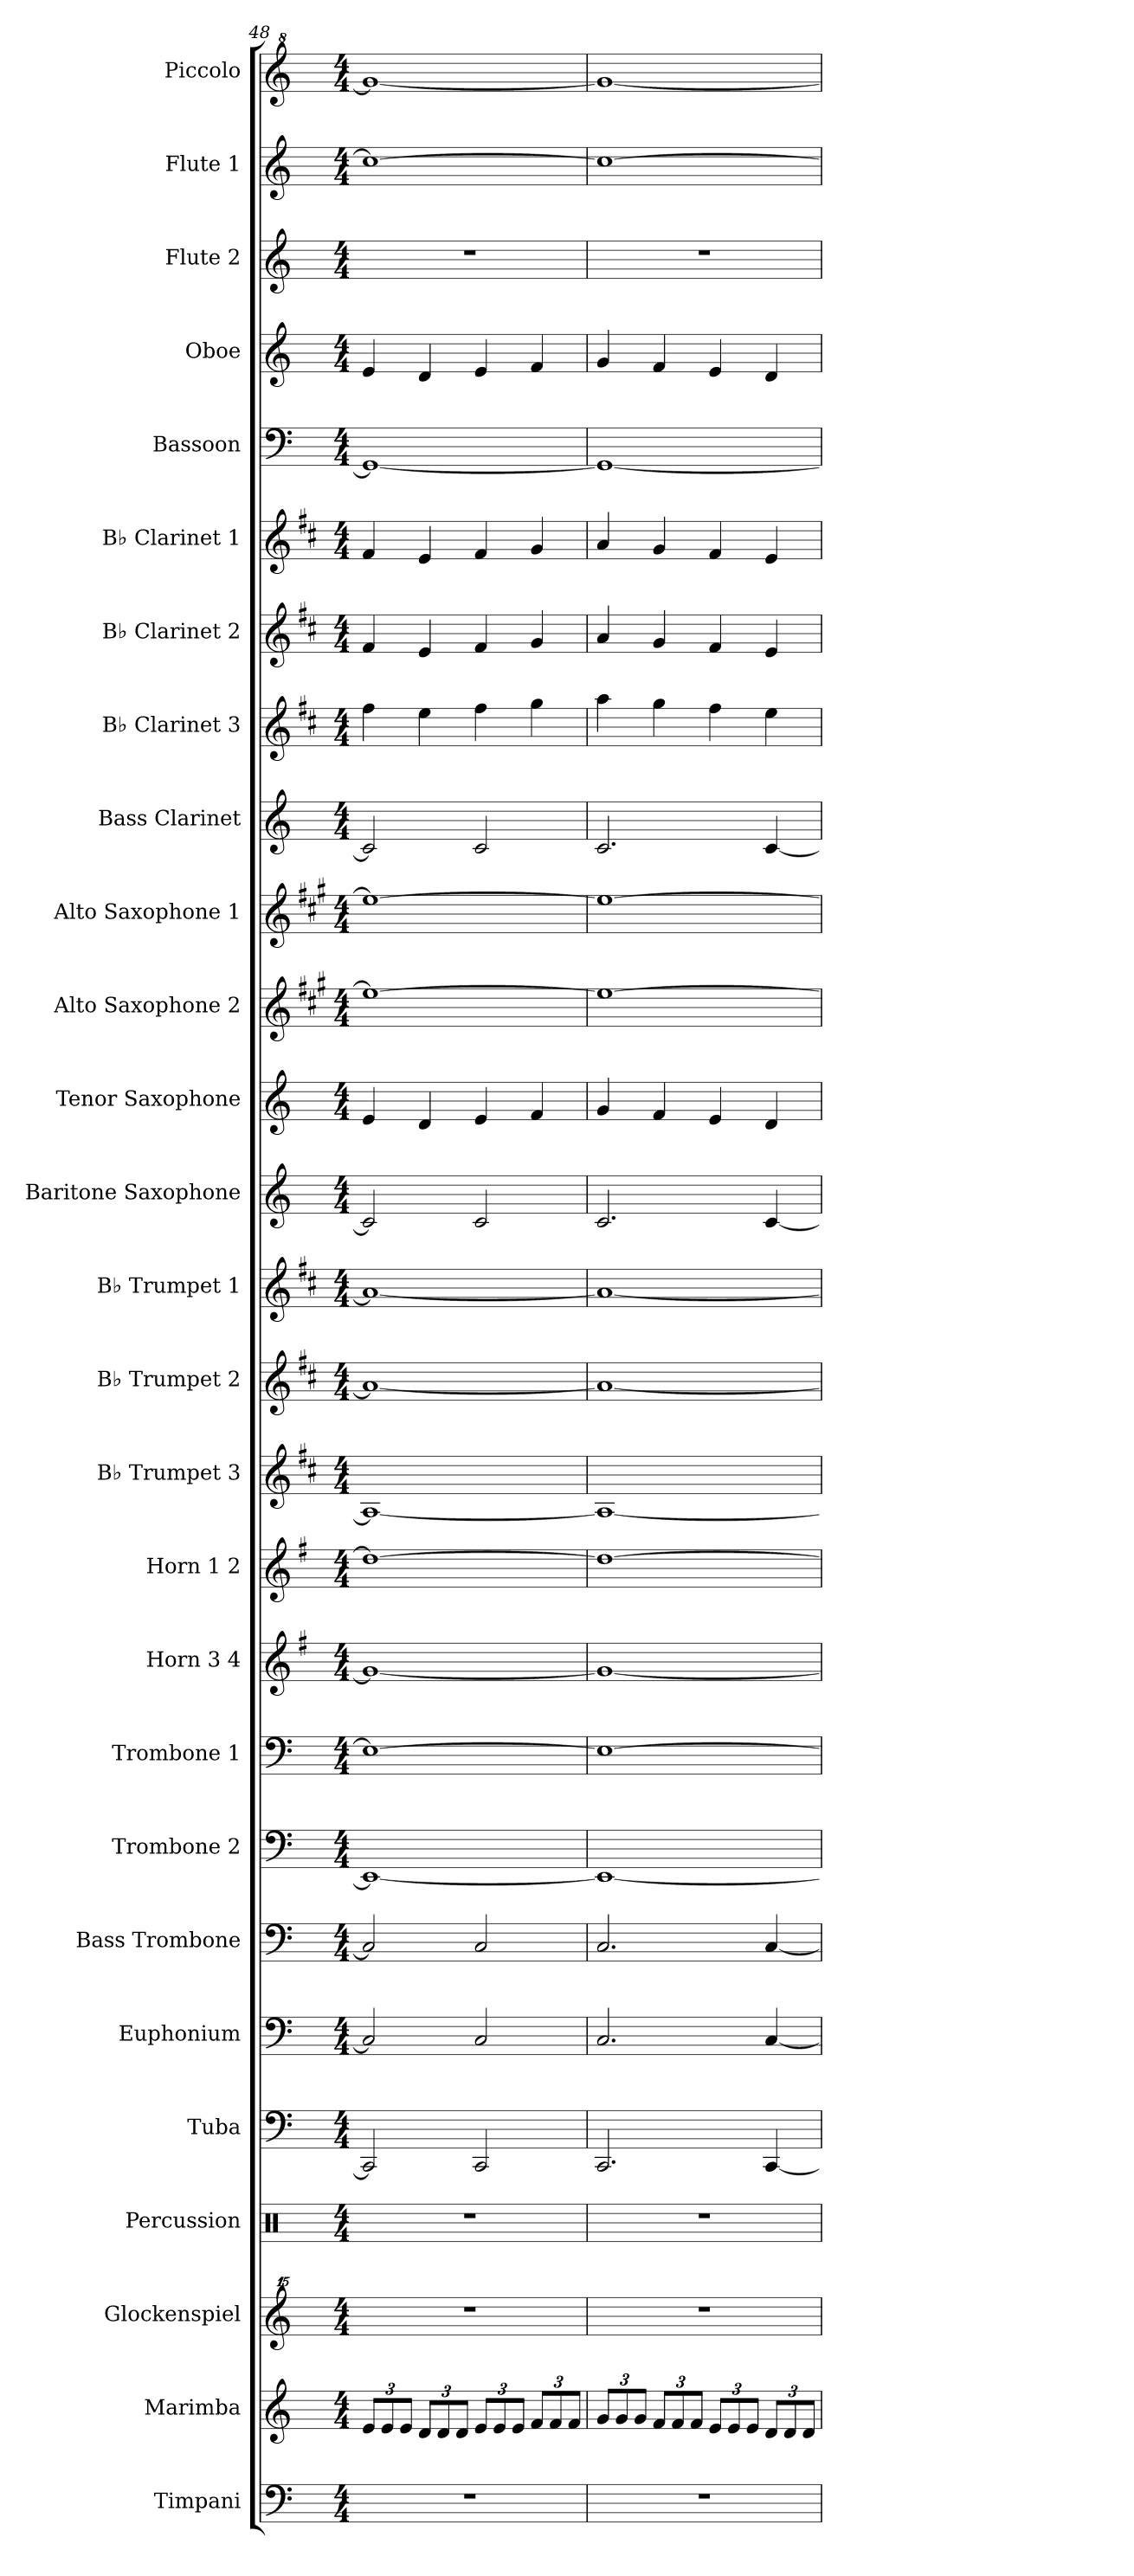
**kern	**kern	**kern	**kern	**kern	**kern	**kern	**kern	**kern	**kern	**kern	**kern	**kern	**kern	**kern	**kern	**kern	**kern	**kern	**kern	**kern	**kern	**kern	**kern	**kern	**kern	**kern
*part27	*part26	*part25	*part24	*part23	*part22	*part21	*part20	*part19	*part18	*part17	*part16	*part15	*part14	*part13	*part12	*part11	*part10	*part9	*part8	*part7	*part6	*part5	*part4	*part3	*part2	*part1
*staff27	*staff26	*staff25	*staff24	*staff23	*staff22	*staff21	*staff20	*staff19	*staff18	*staff17	*staff16	*staff15	*staff14	*staff13	*staff12	*staff11	*staff10	*staff9	*staff8	*staff7	*staff6	*staff5	*staff4	*staff3	*staff2	*staff1
*I"Timpani	*I"Marimba	*I"Glockenspiel	*I"Percussion	*I"Tuba	*I"Euphonium	*I"Bass Trombone	*I"Trombone 2	*I"Trombone 1	*I"Horn 3 4	*I"Horn 1 2	*I"B♭ Trumpet 3	*I"B♭ Trumpet 2	*I"B♭ Trumpet 1	*I"Baritone Saxophone	*I"Tenor Saxophone	*I"Alto Saxophone 2	*I"Alto Saxophone 1	*I"Bass Clarinet	*I"B♭ Clarinet 3	*I"B♭ Clarinet 2	*I"B♭ Clarinet 1	*I"Bassoon	*I"Oboe	*I"Flute 2	*I"Flute 1	*I"Piccolo
*I'Timp.	*I'Mrm.	*I'Glk.	*I'Perc.	*I'Tu.	*I'Eu.	*I'B. Trb.	*I'Trb. 2	*I'Trb. 1	*I'Hn. 3 4	*I'Hn. 1 2	*I'Tpt. 3	*I'Tpt. 2	*I'Tpt. 1	*I'Bar. Sax.	*I'T. Sax.	*I'A. Sax. 2	*I'A. Sax. 1	*I'B. Cl.	*I'B♭ Cl. 3	*I'B♭ Cl. 2	*I'B♭ Cl. 1	*I'Bsn.	*I'Ob.	*I'Fl. 2	*I'Fl. 1	*I'Picc.
*clefF4	*clefG2	*clefG^^2	*clefX	*clefF4	*clefF4	*clefF4	*clefF4	*clefF4	*clefG2	*clefG2	*clefG2	*clefG2	*clefG2	*clefG2	*clefG2	*clefG2	*clefG2	*clefG2	*clefG2	*clefG2	*clefG2	*clefF4	*clefG2	*clefG2	*clefG2	*clefG^2
*	*	*	*	*	*	*	*	*	*ITrd4c7	*ITrd4c7	*ITrd1c2	*ITrd1c2	*ITrd1c2	*ITrd12c21	*ITrd8c14	*ITrd5c9	*ITrd5c9	*ITrd8c14	*ITrd1c2	*ITrd1c2	*ITrd1c2	*	*	*	*	*ITrd-7c-12
*k[]	*k[]	*k[]	*k[]	*k[]	*k[]	*k[]	*k[]	*k[]	*k[]	*k[]	*k[]	*k[]	*k[]	*k[]	*k[]	*k[]	*k[]	*k[]	*k[]	*k[]	*k[]	*k[]	*k[]	*k[]	*k[]	*k[]
*C:	*C:	*C:	*C:	*C:	*C:	*C:	*C:	*C:	*C:	*C:	*C:	*C:	*C:	*C:	*C:	*C:	*C:	*C:	*C:	*C:	*C:	*C:	*C:	*C:	*C:	*C:
*M4/4	*M4/4	*M4/4	*M4/4	*M4/4	*M4/4	*M4/4	*M4/4	*M4/4	*M4/4	*M4/4	*M4/4	*M4/4	*M4/4	*M4/4	*M4/4	*M4/4	*M4/4	*M4/4	*M4/4	*M4/4	*M4/4	*M4/4	*M4/4	*M4/4	*M4/4	*M4/4
*	*Xbrackettup	*	*	*	*	*	*	*	*	*	*	*	*	*	*	*	*	*	*	*	*	*	*	*	*	*
=48	=48	=48	=48	=48	=48	=48	=48	=48	=48	=48	=48	=48	=48	=48	=48	=48	=48	=48	=48	=48	=48	=48	=48	=48	=48	=48
1r	12e/L	1r	1r	2CC/]	2C/]	2C/]	1EE_	1E_	1c_	1g_	1G_	1g_	1g_	2C/]	4E/	1g_	1g_	2C/]	4ee\	4e/	4e/	1GG_	4e/	1r	1cc_	1ggg_
.	12e/	.	.	.	.	.	.	.	.	.	.	.	.	.	.	.	.	.	.	.	.	.	.	.	.	.
.	12e/J	.	.	.	.	.	.	.	.	.	.	.	.	.	.	.	.	.	.	.	.	.	.	.	.	.
.	12d/L	.	.	.	.	.	.	.	.	.	.	.	.	.	4D/	.	.	.	4dd\	4d/	4d/	.	4d/	.	.	.
.	12d/	.	.	.	.	.	.	.	.	.	.	.	.	.	.	.	.	.	.	.	.	.	.	.	.	.
.	12d/J	.	.	.	.	.	.	.	.	.	.	.	.	.	.	.	.	.	.	.	.	.	.	.	.	.
.	12e/L	.	.	2CC/	2C/	2C/	.	.	.	.	.	.	.	2C/	4E/	.	.	2C/	4ee\	4e/	4e/	.	4e/	.	.	.
.	12e/	.	.	.	.	.	.	.	.	.	.	.	.	.	.	.	.	.	.	.	.	.	.	.	.	.
.	12e/J	.	.	.	.	.	.	.	.	.	.	.	.	.	.	.	.	.	.	.	.	.	.	.	.	.
.	12f/L	.	.	.	.	.	.	.	.	.	.	.	.	.	4F/	.	.	.	4ff\	4f/	4f/	.	4f/	.	.	.
.	12f/	.	.	.	.	.	.	.	.	.	.	.	.	.	.	.	.	.	.	.	.	.	.	.	.	.
.	12f/J	.	.	.	.	.	.	.	.	.	.	.	.	.	.	.	.	.	.	.	.	.	.	.	.	.
=49	=49	=49	=49	=49	=49	=49	=49	=49	=49	=49	=49	=49	=49	=49	=49	=49	=49	=49	=49	=49	=49	=49	=49	=49	=49	=49
1r	12g/L	1r	1r	2.CC/	2.C/	2.C/	1EE_	1E_	1c_	1g_	1G_	1g_	1g_	2.C/	4G/	1g_	1g_	2.C/	4gg\	4g/	4g/	1GG_	4g/	1r	1cc_	1ggg_
.	12g/	.	.	.	.	.	.	.	.	.	.	.	.	.	.	.	.	.	.	.	.	.	.	.	.	.
.	12g/J	.	.	.	.	.	.	.	.	.	.	.	.	.	.	.	.	.	.	.	.	.	.	.	.	.
.	12f/L	.	.	.	.	.	.	.	.	.	.	.	.	.	4F/	.	.	.	4ff\	4f/	4f/	.	4f/	.	.	.
.	12f/	.	.	.	.	.	.	.	.	.	.	.	.	.	.	.	.	.	.	.	.	.	.	.	.	.
.	12f/J	.	.	.	.	.	.	.	.	.	.	.	.	.	.	.	.	.	.	.	.	.	.	.	.	.
.	12e/L	.	.	.	.	.	.	.	.	.	.	.	.	.	4E/	.	.	.	4ee\	4e/	4e/	.	4e/	.	.	.
.	12e/	.	.	.	.	.	.	.	.	.	.	.	.	.	.	.	.	.	.	.	.	.	.	.	.	.
.	12e/J	.	.	.	.	.	.	.	.	.	.	.	.	.	.	.	.	.	.	.	.	.	.	.	.	.
.	12d/L	.	.	[4CC/	[4C/	[4C/	.	.	.	.	.	.	.	[4C/	4D/	.	.	[4C/	4dd\	4d/	4d/	.	4d/	.	.	.
.	12d/	.	.	.	.	.	.	.	.	.	.	.	.	.	.	.	.	.	.	.	.	.	.	.	.	.
.	12d/J	.	.	.	.	.	.	.	.	.	.	.	.	.	.	.	.	.	.	.	.	.	.	.	.	.
=	=	=	=	=	=	=	=	=	=	=	=	=	=	=	=	=	=	=	=	=	=	=	=	=	=	=
*-	*-	*-	*-	*-	*-	*-	*-	*-	*-	*-	*-	*-	*-	*-	*-	*-	*-	*-	*-	*-	*-	*-	*-	*-	*-	*-
